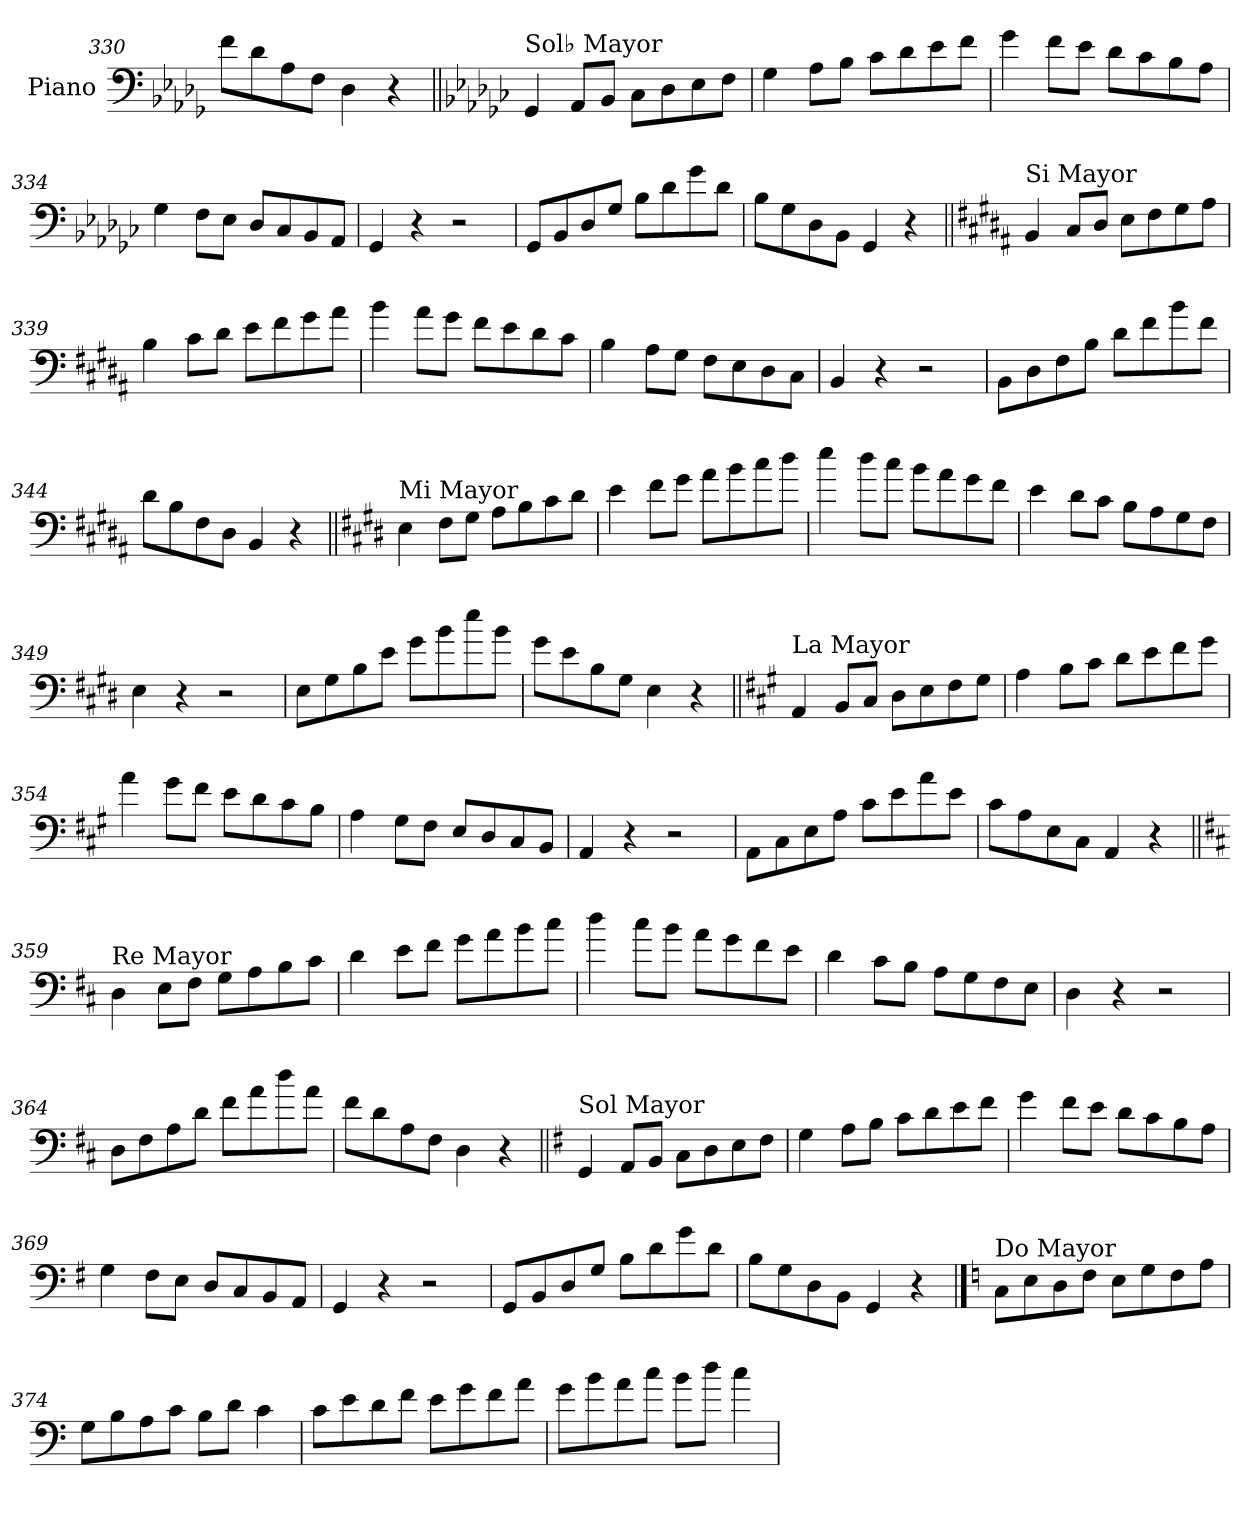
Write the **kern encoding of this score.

**kern
*part1
*staff1
*I"Piano
*I'Pno.
*clefF4
*k[b-e-a-d-g-]
=330
8f\L
8d-\
8A-\
8F\J
4D-\
4r
!!LO:PB:g=z
=331||
*k[b-e-a-d-g-c-]
!LO:TX:a:t=Sol♭ Mayor
4GG-/
8AA-/L
8BB-/J
8C-\L
8D-\
8E-\
8F\J
=332
4G-\
8A-\L
8B-\J
8c-\L
8d-\
8e-\
8f\J
=333
4g-\
8f\L
8e-\J
8d-\L
8c-\
8B-\
8A-\J
=334
4G-\
8F\L
8E-\J
8D-/L
8C-/
8BB-/
8AA-/J
=335
4GG-/
4r
2r
=336
8GG-/L
8BB-/
8D-/
8G-/J
8B-\L
8d-\
8g-\
8d-\J
=337
8B-\L
8G-\
8D-\
8BB-\J
4GG-/
4r
!!LO:LB:g=z
=338||
*k[f#c#g#d#a#]
!LO:TX:a:t=Si Mayor
4BB/
8C#/L
8D#/J
8E\L
8F#\
8G#\
8A#\J
=339
4B\
8c#\L
8d#\J
8e\L
8f#\
8g#\
8a#\J
=340
4b\
8a#\L
8g#\J
8f#\L
8e\
8d#\
8c#\J
=341
4B\
8A#\L
8G#\J
8F#\L
8E\
8D#\
8C#\J
=342
4BB/
4r
2r
=343
8BB\L
8D#\
8F#\
8B\J
8d#\L
8f#\
8b\
8f#\J
=344
8d#\L
8B\
8F#\
8D#\J
4BB/
4r
!!LO:LB:g=z
=345||
*k[f#c#g#d#]
!LO:TX:a:t=Mi Mayor
4E\
8F#\L
8G#\J
8A\L
8B\
8c#\
8d#\J
=346
4e\
8f#\L
8g#\J
8a\L
8b\
8cc#\
8dd#\J
=347
4ee\
8dd#\L
8cc#\J
8b\L
8a\
8g#\
8f#\J
=348
4e\
8d#\L
8c#\J
8B\L
8A\
8G#\
8F#\J
=349
4E\
4r
2r
=350
8E\L
8G#\
8B\
8e\J
8g#\L
8b\
8ee\
8b\J
=351
8g#\L
8e\
8B\
8G#\J
4E\
4r
!!LO:LB:g=z
=352||
*k[f#c#g#]
!LO:TX:a:t=La Mayor
4AA/
8BB/L
8C#/J
8D\L
8E\
8F#\
8G#\J
=353
4A\
8B\L
8c#\J
8d\L
8e\
8f#\
8g#\J
=354
4a\
8g#\L
8f#\J
8e\L
8d\
8c#\
8B\J
=355
4A\
8G#\L
8F#\J
8E/L
8D/
8C#/
8BB/J
=356
4AA/
4r
2r
=357
8AA\L
8C#\
8E\
8A\J
8c#\L
8e\
8a\
8e\J
=358
8c#\L
8A\
8E\
8C#\J
4AA/
4r
!!LO:LB:g=z
=359||
*k[f#c#]
!LO:TX:a:t=Re Mayor
4D\
8E\L
8F#\J
8G\L
8A\
8B\
8c#\J
=360
4d\
8e\L
8f#\J
8g\L
8a\
8b\
8cc#\J
=361
4dd\
8cc#\L
8b\J
8a\L
8g\
8f#\
8e\J
=362
4d\
8c#\L
8B\J
8A\L
8G\
8F#\
8E\J
=363
4D\
4r
2r
=364
8D\L
8F#\
8A\
8d\J
8f#\L
8a\
8dd\
8a\J
=365
8f#\L
8d\
8A\
8F#\J
4D\
4r
!!LO:LB:g=z
=366||
*k[f#]
!LO:TX:a:t=Sol Mayor
4GG/
8AA/L
8BB/J
8C\L
8D\
8E\
8F#\J
=367
4G\
8A\L
8B\J
8c\L
8d\
8e\
8f#\J
=368
4g\
8f#\L
8e\J
8d\L
8c\
8B\
8A\J
=369
4G\
8F#\L
8E\J
8D/L
8C/
8BB/
8AA/J
=370
4GG/
4r
2r
=371
8GG/L
8BB/
8D/
8G/J
8B\L
8d\
8g\
8d\J
=372
8B\L
8G\
8D\
8BB\J
4GG/
4r
!!LO:PB:g=z
==373
*k[]
!LO:TX:a:t=Do Mayor
8C\L
8E\
8D\
8F\J
8E\L
8G\
8F\
8A\J
=374
8G\L
8B\
8A\
8c\J
8B\L
8d\J
4c\
=375
8c\L
8e\
8d\
8f\J
8e\L
8g\
8f\
8a\J
=376
8g\L
8b\
8a\
8cc\J
8b\L
8dd\J
4cc\
=
*-
